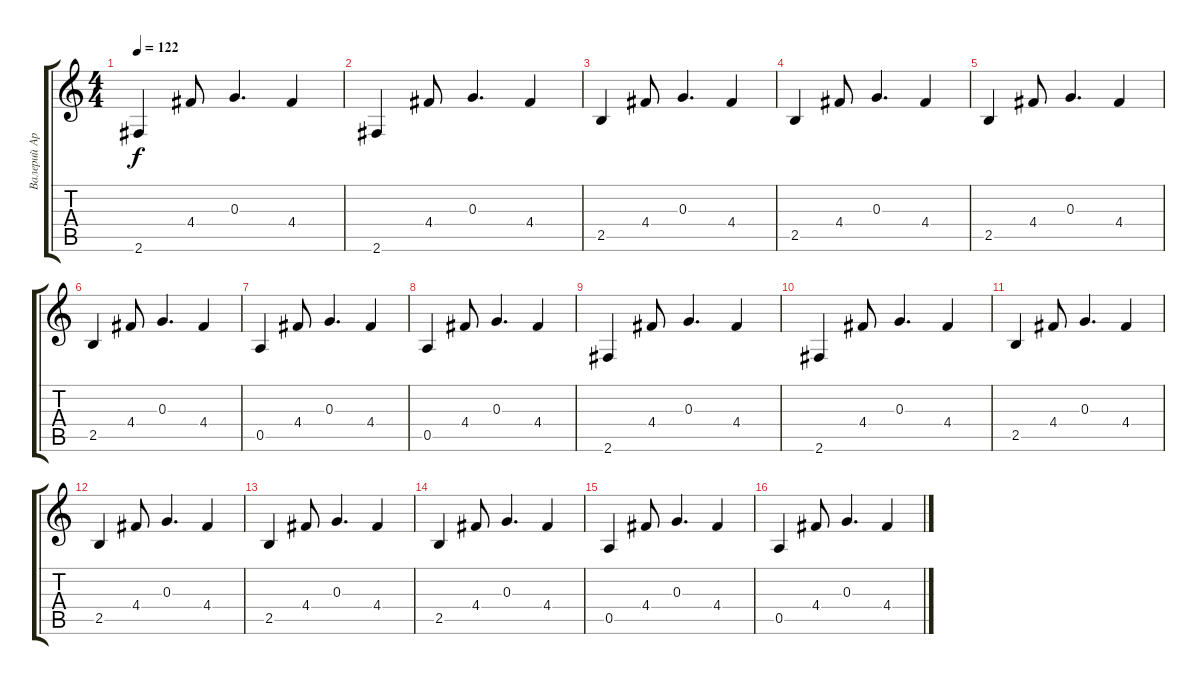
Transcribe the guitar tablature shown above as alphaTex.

\track ("Валерий Аркадин" "Валерий Ар") {instrument electricguitarjazz}
\staff {score tabs}
\tuning (E4 B3 G3 D3 A2 E2) {hide}
\ts (4 4)
\tempo 122
\clef g2
\ks c
2.6.4{dy f} 4.4.8 0.3.4{d} 4.4.4 |
2.6.4 4.4.8 0.3.4{d} 4.4.4 |
2.5.4 4.4.8 0.3.4{d} 4.4.4 |
2.5.4 4.4.8 0.3.4{d} 4.4.4 |
2.5.4 4.4.8 0.3.4{d} 4.4.4 |
2.5.4 4.4.8 0.3.4{d} 4.4.4 |
0.5.4 4.4.8 0.3.4{d} 4.4.4 |
0.5.4 4.4.8 0.3.4{d} 4.4.4 |
2.6.4 4.4.8 0.3.4{d} 4.4.4 |
2.6.4 4.4.8 0.3.4{d} 4.4.4 |
2.5.4 4.4.8 0.3.4{d} 4.4.4 |
2.5.4 4.4.8 0.3.4{d} 4.4.4 |
2.5.4 4.4.8 0.3.4{d} 4.4.4 |
2.5.4 4.4.8 0.3.4{d} 4.4.4 |
0.5.4 4.4.8 0.3.4{d} 4.4.4 |
0.5.4 4.4.8 0.3.4{d} 4.4.4
